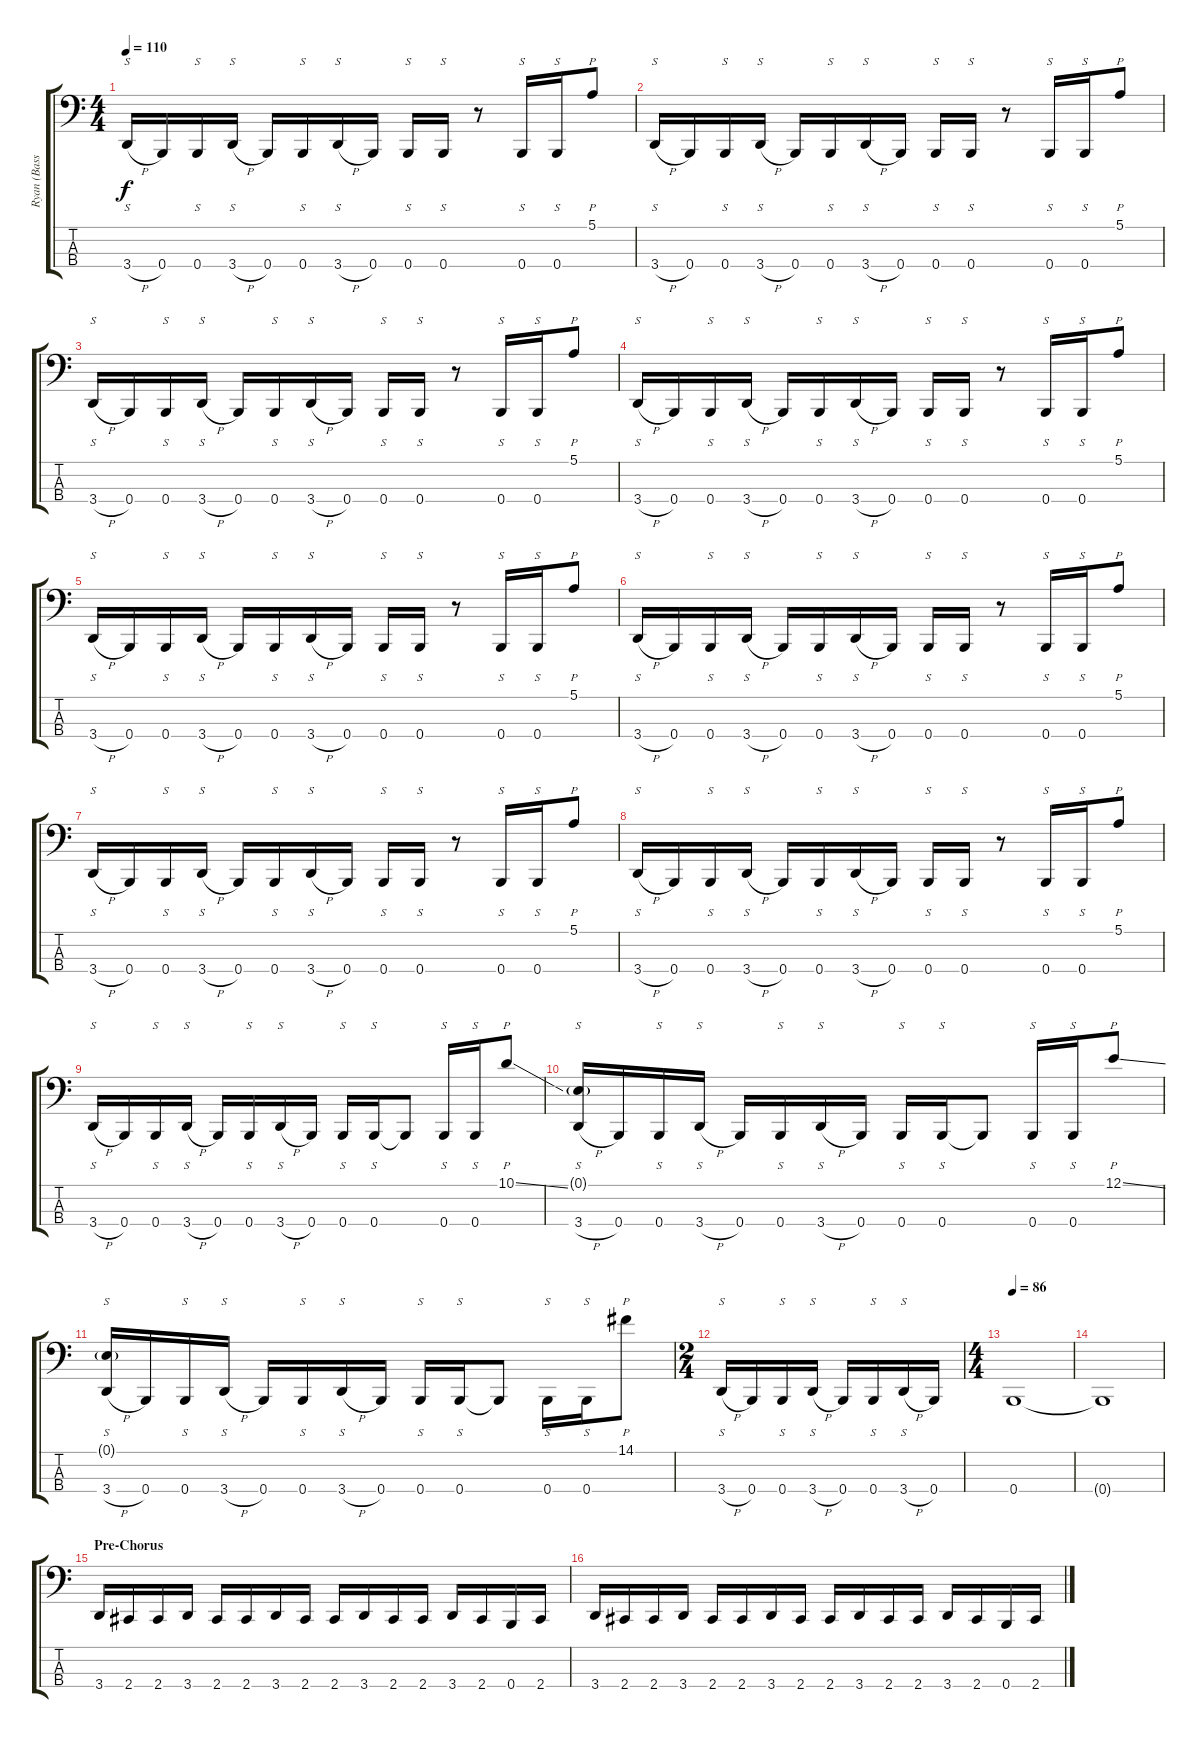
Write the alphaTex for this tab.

\track ("Ryan (Bass)" "Ryan (Bass") {instrument slapbass2}
\staff {score tabs}
\tuning (E2 B1 Gb1 B0) {hide}
\ts (4 4)
\tempo 110
\clef f4
\ks c
3.4{h}.16{s dy f} 0.4.16 0.4.16{s} 3.4{h}.16{s} 0.4.16 0.4.16{s} 3.4{h}.16{s} 0.4.16 0.4.16{s} 0.4.16{s} r.8 0.4.16{s} 0.4.16{s} 5.1.8{p} |
3.4{h}.16{s} 0.4.16 0.4.16{s} 3.4{h}.16{s} 0.4.16 0.4.16{s} 3.4{h}.16{s} 0.4.16 0.4.16{s} 0.4.16{s} r.8 0.4.16{s} 0.4.16{s} 5.1.8{p} |
3.4{h}.16{s} 0.4.16 0.4.16{s} 3.4{h}.16{s} 0.4.16 0.4.16{s} 3.4{h}.16{s} 0.4.16 0.4.16{s} 0.4.16{s} r.8 0.4.16{s} 0.4.16{s} 5.1.8{p} |
3.4{h}.16{s} 0.4.16 0.4.16{s} 3.4{h}.16{s} 0.4.16 0.4.16{s} 3.4{h}.16{s} 0.4.16 0.4.16{s} 0.4.16{s} r.8 0.4.16{s} 0.4.16{s} 5.1.8{p} |
3.4{h}.16{s} 0.4.16 0.4.16{s} 3.4{h}.16{s} 0.4.16 0.4.16{s} 3.4{h}.16{s} 0.4.16 0.4.16{s} 0.4.16{s} r.8 0.4.16{s} 0.4.16{s} 5.1.8{p} |
3.4{h}.16{s} 0.4.16 0.4.16{s} 3.4{h}.16{s} 0.4.16 0.4.16{s} 3.4{h}.16{s} 0.4.16 0.4.16{s} 0.4.16{s} r.8 0.4.16{s} 0.4.16{s} 5.1.8{p} |
3.4{h}.16{s} 0.4.16 0.4.16{s} 3.4{h}.16{s} 0.4.16 0.4.16{s} 3.4{h}.16{s} 0.4.16 0.4.16{s} 0.4.16{s} r.8 0.4.16{s} 0.4.16{s} 5.1.8{p} |
3.4{h}.16{s} 0.4.16 0.4.16{s} 3.4{h}.16{s} 0.4.16 0.4.16{s} 3.4{h}.16{s} 0.4.16 0.4.16{s} 0.4.16{s} r.8 0.4.16{s} 0.4.16{s} 5.1.8{p} |
3.4{h}.16{s} 0.4.16 0.4.16{s} 3.4{h}.16{s} 0.4.16 0.4.16{s} 3.4{h}.16{s} 0.4.16 0.4.16{s} 0.4.16{s} 0.4{t}.8 0.4.16{s} 0.4.16{s} 10.1{ss}.8{p} |
(0.1{g} 3.4{h}).16{s} 0.4.16 0.4.16{s} 3.4{h}.16{s} 0.4.16 0.4.16{s} 3.4{h}.16{s} 0.4.16 0.4.16{s} 0.4.16{s} 0.4{t}.8 0.4.16{s} 0.4.16{s} 12.1{ss}.8{p} |
(0.1{g} 3.4{h}).16{s} 0.4.16 0.4.16{s} 3.4{h}.16{s} 0.4.16 0.4.16{s} 3.4{h}.16{s} 0.4.16 0.4.16{s} 0.4.16{s} 0.4{t}.8 0.4.16{s} 0.4.16{s} 14.1.8{p} |
\ts (2 4)
3.4{h}.16{s} 0.4.16 0.4.16{s} 3.4{h}.16{s} 0.4.16 0.4.16{s} 3.4{h}.16{s} 0.4.16 |
\ts (4 4)
\tempo 86
0.4.1 |
0.4{t}.1 |
\section ("" "Pre-Chorus")
3.4.16 2.4.16 2.4.16 3.4.16 2.4.16 2.4.16 3.4.16 2.4.16 2.4.16 3.4.16 2.4.16 2.4.16 3.4.16 2.4.16 0.4.16 2.4.16 |
3.4.16 2.4.16 2.4.16 3.4.16 2.4.16 2.4.16 3.4.16 2.4.16 2.4.16 3.4.16 2.4.16 2.4.16 3.4.16 2.4.16 0.4.16 2.4.16
